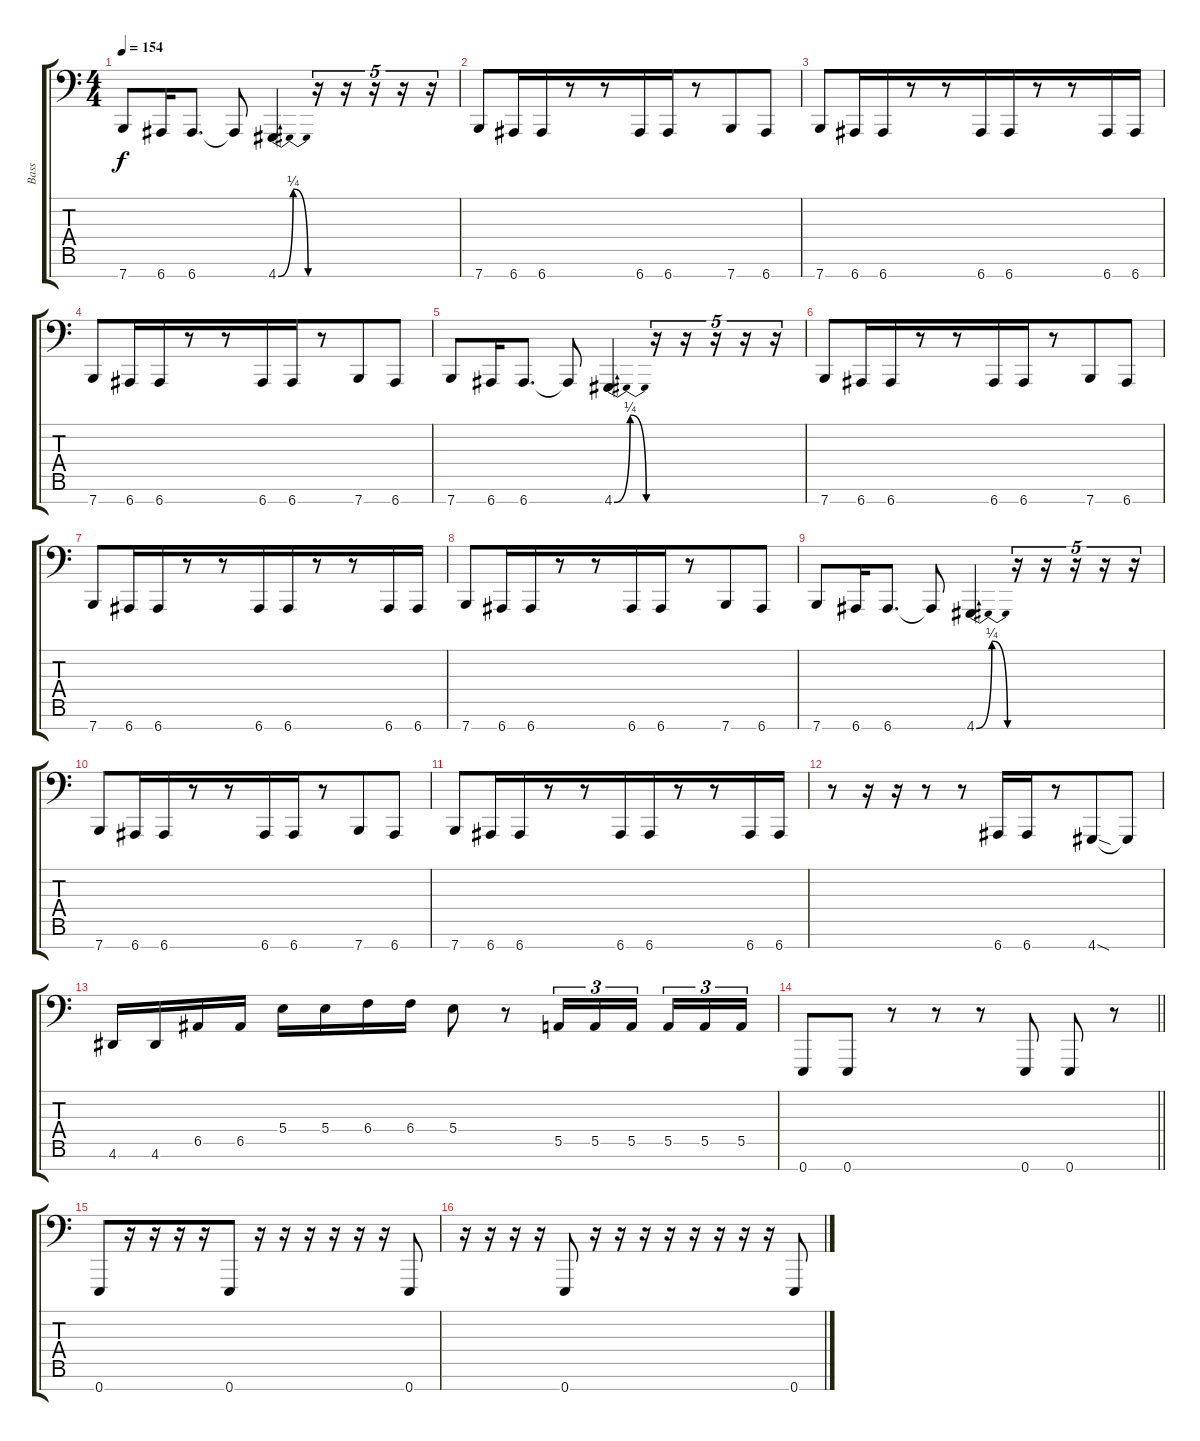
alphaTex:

\track ("Bass" "Bass") {instrument electricbassfinger}
\staff {score tabs}
\tuning (B2 Gb2 E2 B1 E1 B0 E0) {hide}
\ts (4 4)
\tempo 154
\clef f4
\ks c
7.7.8{dy f} 6.7.16{beam merge} 6.7.8{d} 6.7{t}.8 4.7{be (bendrelease 0 0 30 1 30 1 60 0)}.4 r.16{tu (5 4) beam merge} r.16{tu (5 4)} r.16{tu (5 4)} r.16{tu (5 4)} r.16{tu (5 4)} |
7.7.8 6.7.16{beam merge} 6.7.16{beam merge} r.8{beam merge} r.8{beam merge} 6.7.16{beam merge} 6.7.16{beam merge} r.8 7.7.8 6.7.8 |
7.7.8 6.7.16{beam merge} 6.7.16{beam merge} r.8{beam merge} r.8{beam merge} 6.7.16{beam merge} 6.7.16{beam merge} r.8 r.8 6.7.16{beam merge} 6.7.16 |
7.7.8 6.7.16{beam merge} 6.7.16{beam merge} r.8{beam merge} r.8{beam merge} 6.7.16{beam merge} 6.7.16{beam merge} r.8 7.7.8 6.7.8 |
7.7.8 6.7.16{beam merge} 6.7.8{d} 6.7{t}.8 4.7{be (bendrelease 0 0 30 1 30 1 60 0)}.4 r.16{tu (5 4) beam merge} r.16{tu (5 4)} r.16{tu (5 4)} r.16{tu (5 4)} r.16{tu (5 4)} |
7.7.8 6.7.16{beam merge} 6.7.16{beam merge} r.8{beam merge} r.8{beam merge} 6.7.16{beam merge} 6.7.16{beam merge} r.8 7.7.8 6.7.8 |
7.7.8 6.7.16{beam merge} 6.7.16{beam merge} r.8{beam merge} r.8{beam merge} 6.7.16{beam merge} 6.7.16{beam merge} r.8 r.8 6.7.16{beam merge} 6.7.16 |
7.7.8 6.7.16{beam merge} 6.7.16{beam merge} r.8{beam merge} r.8{beam merge} 6.7.16{beam merge} 6.7.16{beam merge} r.8 7.7.8 6.7.8 |
7.7.8 6.7.16{beam merge} 6.7.8{d} 6.7{t}.8 4.7{be (bendrelease 0 0 30 1 30 1 60 0)}.4 r.16{tu (5 4) beam merge} r.16{tu (5 4)} r.16{tu (5 4)} r.16{tu (5 4)} r.16{tu (5 4)} |
7.7.8 6.7.16{beam merge} 6.7.16{beam merge} r.8{beam merge} r.8{beam merge} 6.7.16{beam merge} 6.7.16{beam merge} r.8 7.7.8 6.7.8 |
7.7.8 6.7.16{beam merge} 6.7.16{beam merge} r.8{beam merge} r.8{beam merge} 6.7.16{beam merge} 6.7.16{beam merge} r.8 r.8 6.7.16{beam merge} 6.7.16 |
r.8 r.16{beam merge} r.16{beam merge} r.8{beam merge} r.8{beam merge} 6.7.16{beam merge} 6.7.16{beam merge} r.8 4.7{sod}.8 4.7{t}.8 |
4.6.16 4.6.16{beam merge} 6.5.16 6.5.16 5.4.16 5.4.16{beam merge} 6.4.16 6.4.16 5.4.8 r.8{beam merge} 5.5.16{tu (3 2) beam merge} 5.5.16{tu (3 2) beam merge} 5.5.16{tu (3 2) beam splitsecondary} 5.5.16{tu (3 2)} 5.5.16{tu (3 2)} 5.5.16{tu (3 2)} |
\barLineRight lightlight
0.7.8 0.7.8 r.8 r.8 r.8{beam merge} 0.7.8 0.7.8 r.8 |
\section ("" "")
0.7.8{beam merge} r.16{beam merge} r.16 r.16{beam merge} r.16 0.7.8 r.16 r.16 r.16 r.16 r.16{beam merge} r.16{beam merge} 0.7.8 |
r.16 r.16 r.16{beam merge} r.16 0.7.8 r.16 r.16 r.16 r.16 r.16{beam merge} r.16{beam merge} r.16 r.16 0.7.8
